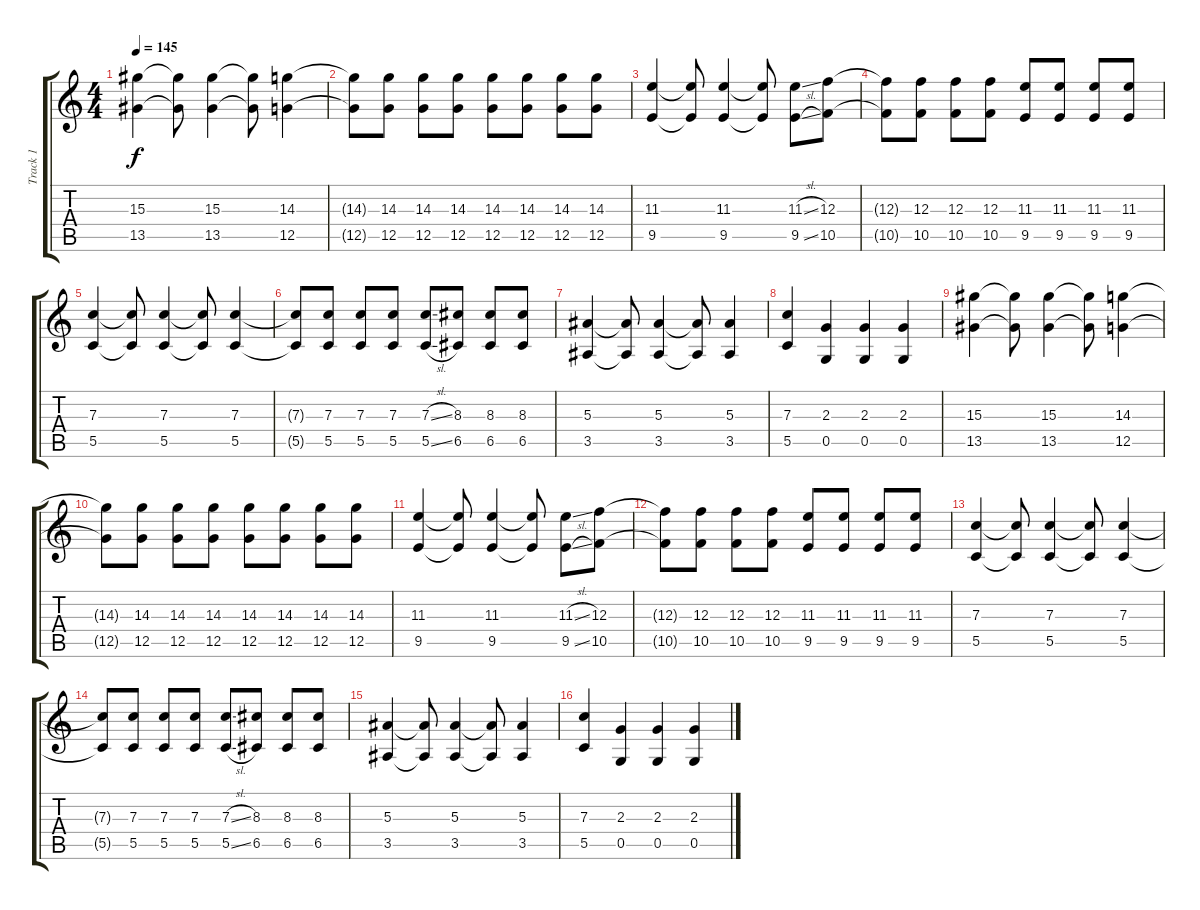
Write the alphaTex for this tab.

\track ("Track 1" "Track 1") {instrument distortionguitar}
\staff {score tabs}
\tuning (D4 A3 F3 C3 G2 C2) {hide}
\ts (4 4)
\tempo 145
\clef g2
\ks c
(15.3 13.5).4{dy f} (15.3{t} 13.5{t}).8 (15.3 13.5).4 (15.3{t} 13.5{t}).8 (14.3 12.5).4 |
(14.3{t} 12.5{t}).8 (14.3 12.5).8 (14.3 12.5).8 (14.3 12.5).8 (14.3 12.5).8 (14.3 12.5).8 (14.3 12.5).8 (14.3 12.5).8 |
(11.3 9.5).4 (11.3{t} 9.5{t}).8 (11.3 9.5).4 (11.3{t} 9.5{t}).8 (11.3{sl} 9.5{sl}).8 (12.3 10.5).8 |
(12.3{t} 10.5{t}).8 (12.3 10.5).8 (12.3 10.5).8 (12.3 10.5).8 (11.3 9.5).8 (11.3 9.5).8 (11.3 9.5).8 (11.3 9.5).8 |
(7.3 5.5).4 (7.3{t} 5.5{t}).8 (7.3 5.5).4 (7.3{t} 5.5{t}).8 (7.3 5.5).4 |
(7.3{t} 5.5{t}).8 (7.3 5.5).8 (7.3 5.5).8 (7.3 5.5).8 (7.3{sl} 5.5{sl}).8 (8.3 6.5).8 (8.3 6.5).8 (8.3 6.5).8 |
(5.3 3.5).4 (5.3{t} 3.5{t}).8 (5.3 3.5).4 (5.3{t} 3.5{t}).8 (5.3 3.5).4 |
(7.3 5.5).4 (2.3 0.5).4 (2.3 0.5).4 (2.3 0.5).4 |
(15.3 13.5).4 (15.3{t} 13.5{t}).8 (15.3 13.5).4 (15.3{t} 13.5{t}).8 (14.3 12.5).4 |
(14.3{t} 12.5{t}).8 (14.3 12.5).8 (14.3 12.5).8 (14.3 12.5).8 (14.3 12.5).8 (14.3 12.5).8 (14.3 12.5).8 (14.3 12.5).8 |
(11.3 9.5).4 (11.3{t} 9.5{t}).8 (11.3 9.5).4 (11.3{t} 9.5{t}).8 (11.3{sl} 9.5{sl}).8 (12.3 10.5).8 |
(12.3{t} 10.5{t}).8 (12.3 10.5).8 (12.3 10.5).8 (12.3 10.5).8 (11.3 9.5).8 (11.3 9.5).8 (11.3 9.5).8 (11.3 9.5).8 |
(7.3 5.5).4 (7.3{t} 5.5{t}).8 (7.3 5.5).4 (7.3{t} 5.5{t}).8 (7.3 5.5).4 |
(7.3{t} 5.5{t}).8 (7.3 5.5).8 (7.3 5.5).8 (7.3 5.5).8 (7.3{sl} 5.5{sl}).8 (8.3 6.5).8 (8.3 6.5).8 (8.3 6.5).8 |
(5.3 3.5).4 (5.3{t} 3.5{t}).8 (5.3 3.5).4 (5.3{t} 3.5{t}).8 (5.3 3.5).4 |
(7.3 5.5).4 (2.3 0.5).4 (2.3 0.5).4 (2.3 0.5).4
